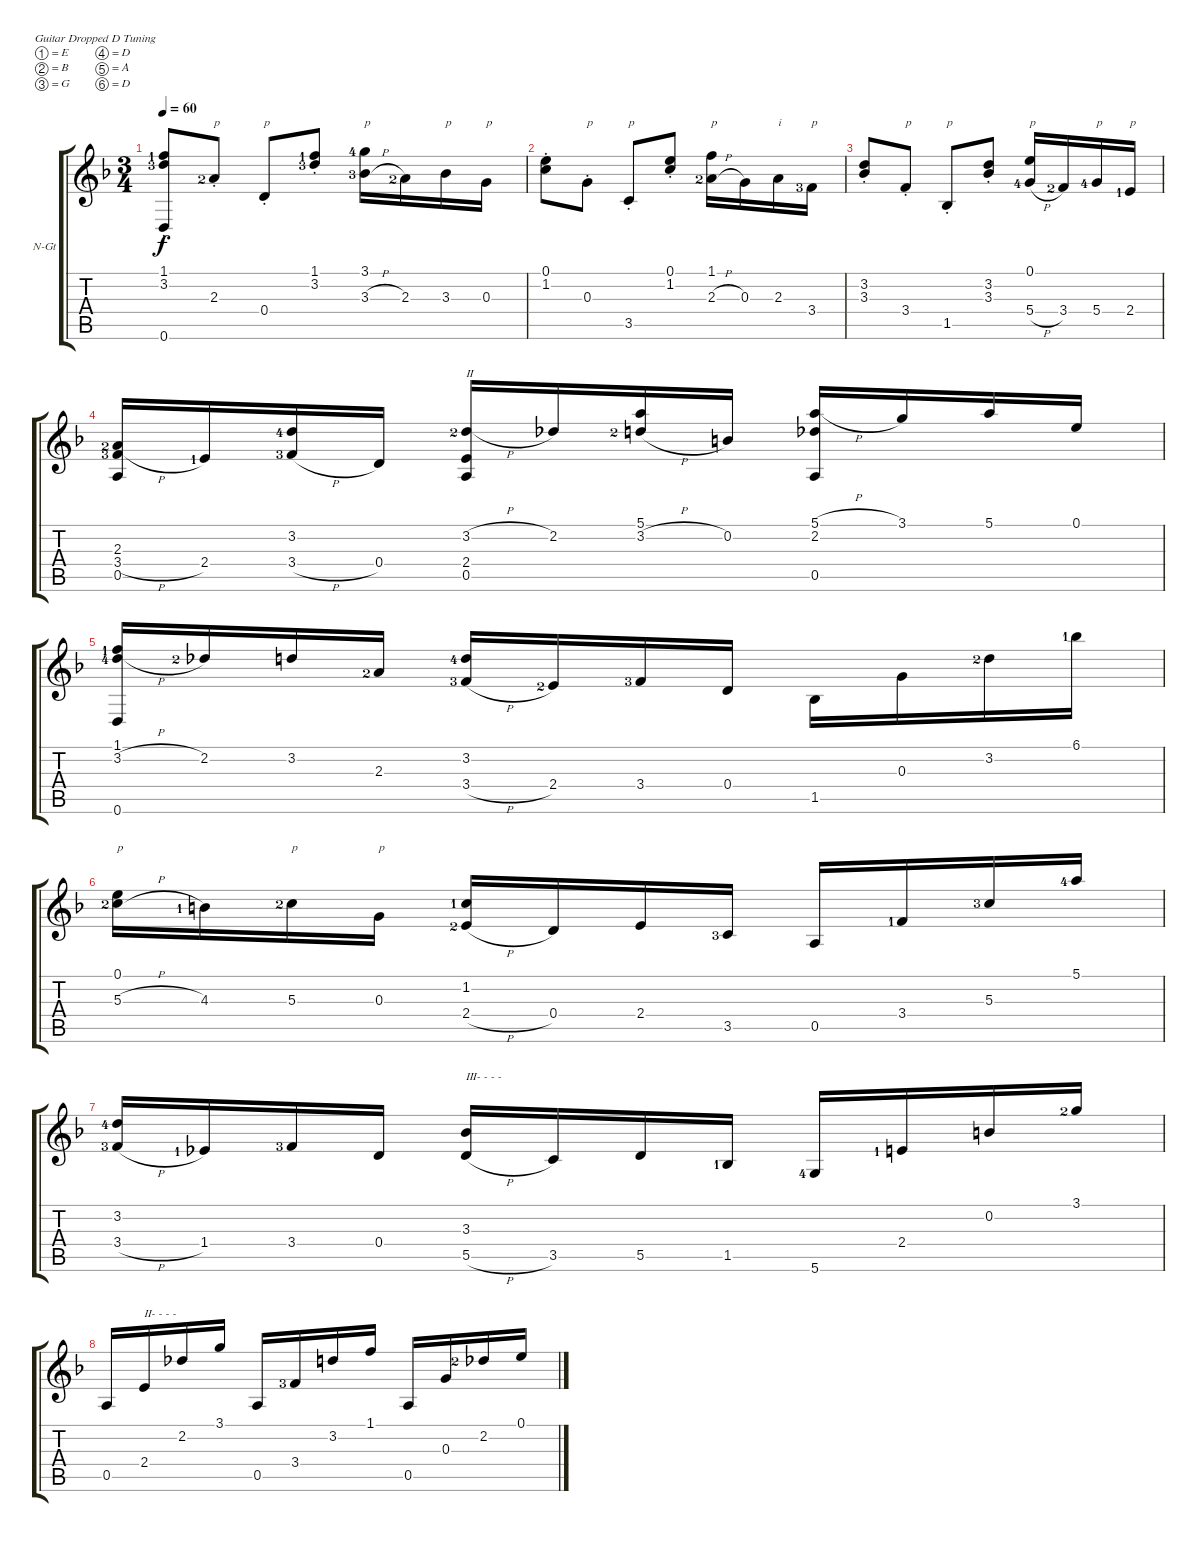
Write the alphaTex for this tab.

\bracketExtendMode groupsimilarinstruments
\firstSystemTrackNameOrientation horizontal
\otherSystemsTrackNameOrientation horizontal
\track ("Classical Guitar" "N-Gt") {instrument acousticguitarnylon}
\staff {score tabs}
\tuning (E4 B3 G3 D3 A2 D2)
\ts (3 4)
\tempo 60
\clef g2
\scale
0.502538
\ks dminor
(1.1{lf 2} 3.2{st lf 4} 0.6).8{dy f} 2.3{st lf 3}.8{txt "p"} 0.4{st}.8{txt "p"} (1.1{lf 2} 3.2{st lf 4}).8 (3.1{lf 5} 3.3{h lf 4}).16{txt "p"} 2.3{lf 3}.16 3.3.16{txt "p"} 0.3.16{txt "p"} |
\scale
0.497462 (0.1 1.2{st}).8 0.3{st}.8{txt "p"} 3.5{st}.8{txt "p"} (0.1 1.2{st}).8 (1.1 2.3{h lf 3}).16{txt "p"} 0.3.16 2.3.16{txt "i"} 3.4{lf 4}.16{txt "p"} |
\scale
0.395161 (3.2 3.3{st}).8 3.4{st}.8{txt "p"} 1.5{st}.8{txt "p"} (3.2 3.3{st}).8 (0.1 5.4{h lf 5}).16{txt "p"} 3.4{lf 3}.16 5.4{lf 5}.16{txt "p"} 2.4{lf 2}.16{txt "p"} |
\scale
0.604839 (2.3{lf 3} 3.4{h lf 4} 0.5).16 2.4{lf 2}.16 (3.2{lf 5} 3.4{h lf 4}).16 0.4.16 (3.2{h lf 3} 2.4 0.5).16{txt "II"} 2.2.16 (5.1 3.2{h lf 3}).16 0.2.16 (5.1{h} 2.2 0.5).16 3.1.16 5.1.16 0.1.16 |
\scale
0.519231 (1.1{lf 2} 3.2{h lf 5} 0.6).16 2.2{lf 3}.16 3.2.16 2.3{lf 3}.16 (3.2{lf 5} 3.4{h lf 4}).16 2.4{lf 3}.16 3.4{lf 4}.16 0.4.16 1.5.16 0.3.16 3.2{lf 3}.16 6.1{lf 2}.16 |
\scale
0.480769 (0.1 5.3{h lf 3}).16{txt "p"} 4.3{lf 2}.16 5.3{lf 3}.16{txt "p"} 0.3.16{txt "p"} (1.2{lf 2} 2.4{h lf 3}).16 0.4.16 2.4.16 3.5{lf 4}.16 0.5.16 3.4{lf 2}.16 5.3{lf 4}.16 5.1{lf 5}.16 |
\scale
0.501548 (3.2{lf 5} 3.4{h lf 4}).16 1.4{lf 2}.16 3.4{lf 4}.16 0.4.16 (3.3 5.5{h}).16{txt "III- - - -"} 3.5.16 5.5.16 1.5{lf 2}.16 5.6{lf 5}.16 2.4{lf 2}.16 0.2.16 3.1{lf 3}.16 |
\scale
0.498452 0.5.16 2.4.16{txt "II- - - - "} 2.2.16 3.1.16 0.5.16 3.4{lf 4}.16 3.2.16 1.1.16 0.5.16 0.3.16 2.2{lf 3}.16 0.1.16
